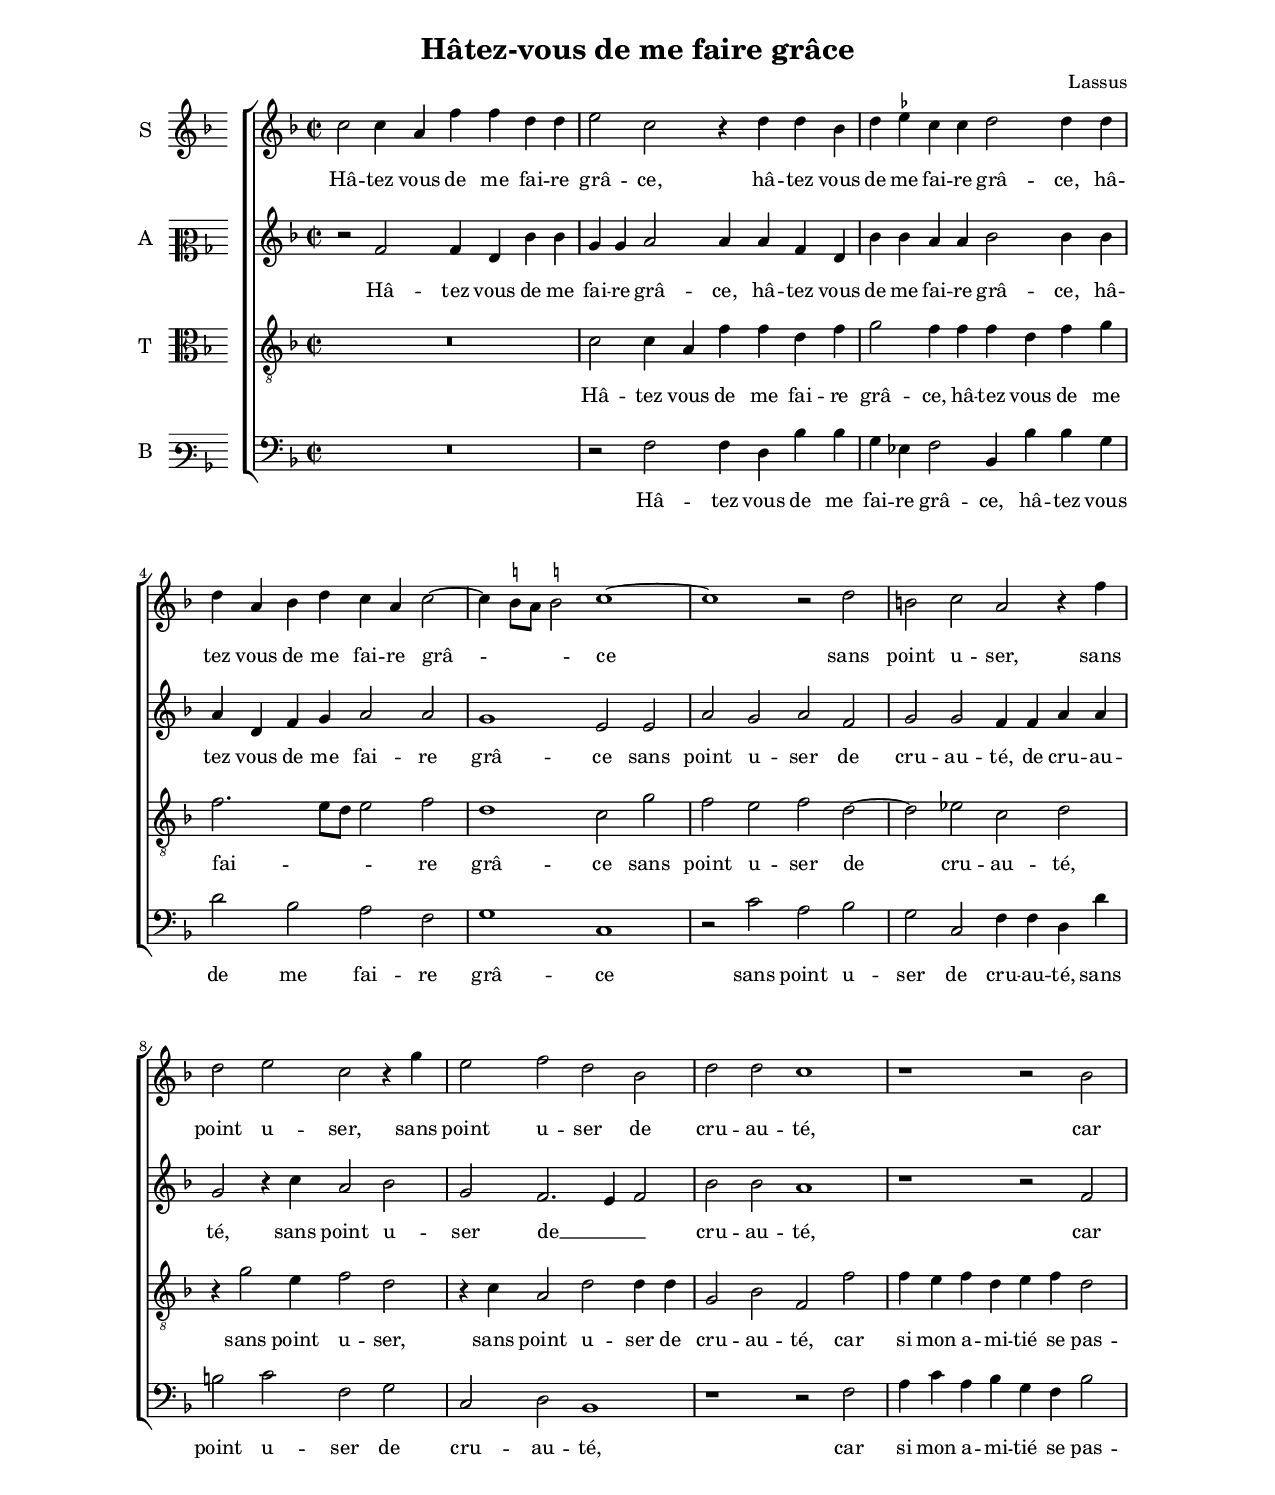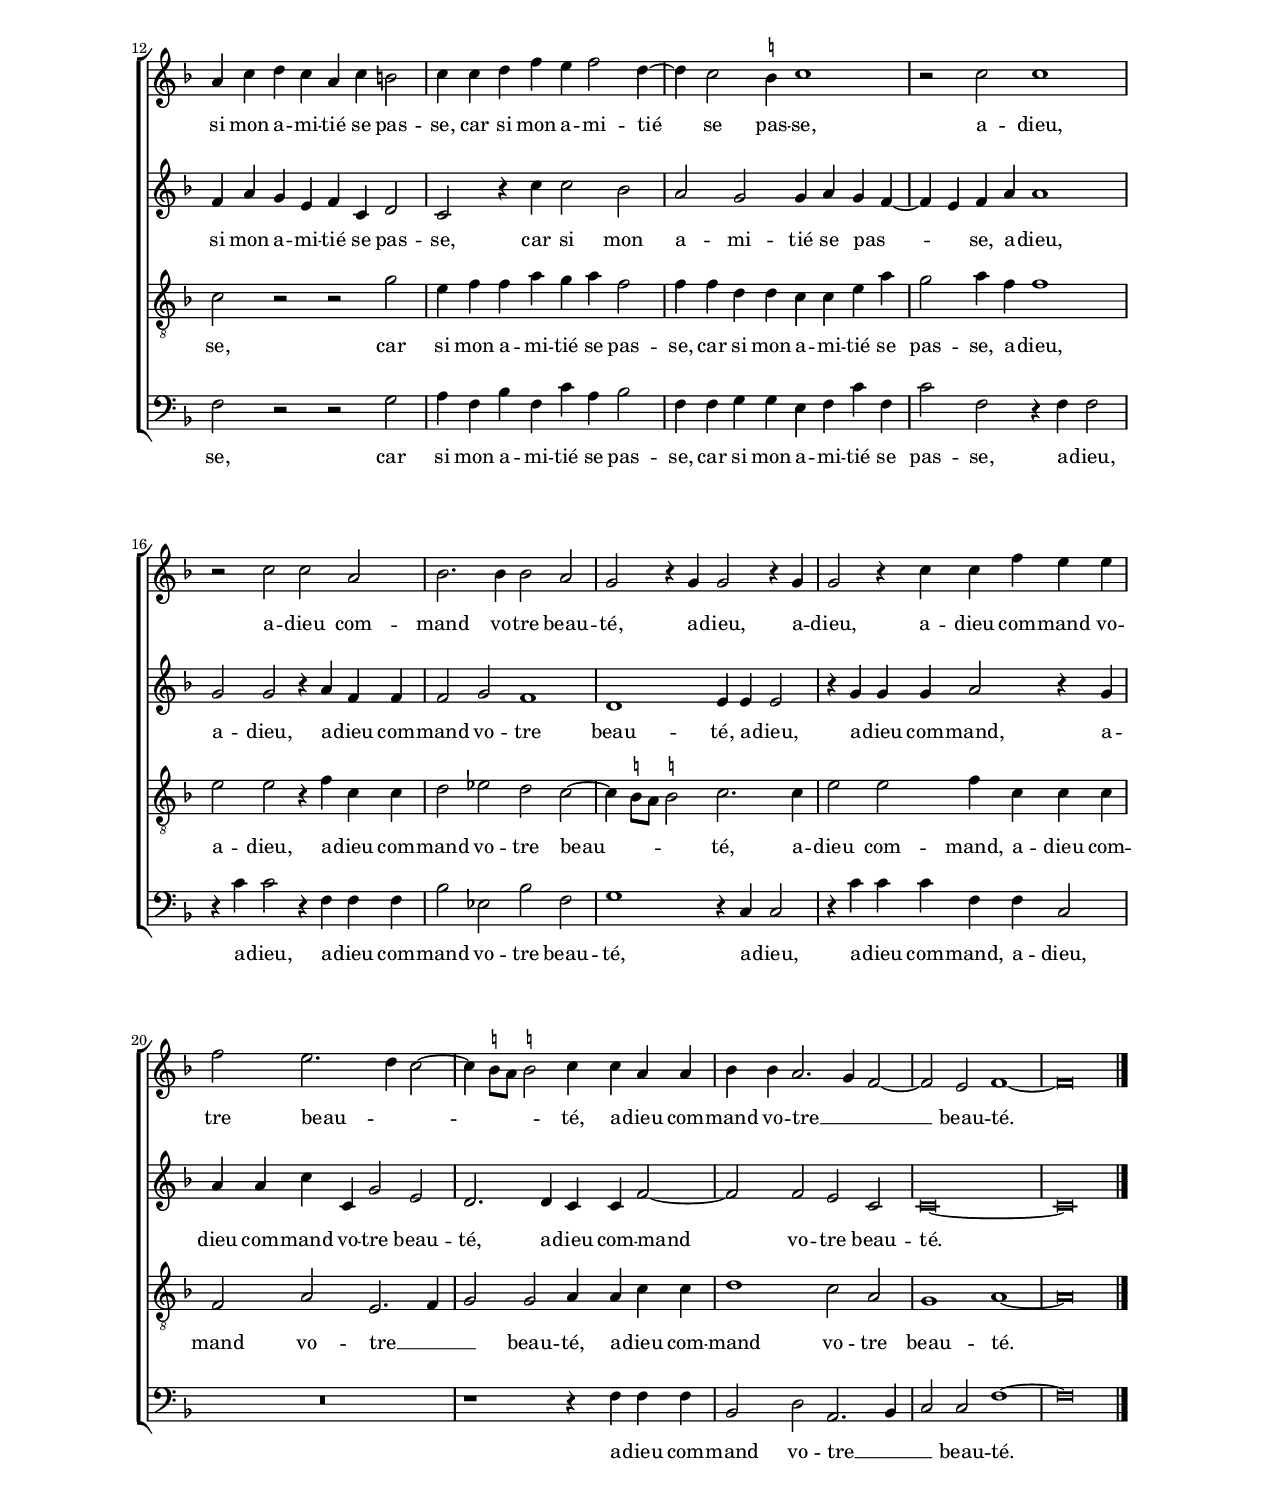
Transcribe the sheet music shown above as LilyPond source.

\header
{
  title="Hâtez-vous de me faire grâce"
  composer="Lassus"
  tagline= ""
}

\version "2.18.2"
\include "deutsch.ly"
#(set-global-staff-size 16)
#(set-default-paper-size "letter")
#(ly:set-option 'point-and-click #f)

	
global = {
	\key f \major
	\time 2/2 \set Score.measureLength = #(ly:make-moment 2/1)
	}

	ficta = { \once \set suggestAccidentals = ##t }
	
	forget = #(define-music-function (parser location music) (ly:music?) #{
		\accidentalStyle forget
		$music
		\accidentalStyle default
		#})
	
	m = \melisma
	me = \melismaEnd


\paper
	{
	top-margin = 1.8 \cm
	bottom-margin = 1.8 \cm
	left-margin = 2.5 \cm
	right-margin = 2.5 \cm
	ragged-bottom = ##f
	ragged-last-bottom = ##f
	print-page-number = ##f
	system-system-spacing = #'((basic-distance . 18) (minimum-distance . 14) (padding . 7) (strechability . 250))
%	systems-per-page = 3
%	min-systems-per-page = 3
%	oddHeaderMarkup = \markup { \fill-line { \null \null \column \right-align { \fontsize #1 \fromproperty #'page:page-number-string \null } } }
%	evenHeaderMarkup = \markup { \column \right-align { \fontsize #1 \fromproperty #'page:page-number-string \null } }
	}


incipitcantus = \markup { \score {
	{
	\set Staff.instrumentName = \markup { \fontsize #1 "S" }
	\key f \major
	\clef violin
	s4 \bar ""
	}
	\layout  {
	raggedright = ##t
	indent = 0.7 \cm
	line-width = 1.7 \cm
	\context { \Staff \remove Time_signature_engraver }
	\override Staff.Clef.Y-extent = #'(0 . 0)
	}} \hspace #1 }
	
      
incipitaltus = \markup { \score {
	{
	\set Staff.instrumentName = \markup { \fontsize #1 "A" }
	\key f \major
	\clef mezzosoprano
	s4 \bar ""
	}
	\layout  {
	raggedright = ##t
	indent = 0.7 \cm
	line-width = 1.7 \cm
	\context { \Staff \remove Time_signature_engraver }
	\override Staff.Clef.Y-extent = #'(0 . 0)
	}} \hspace #1 }


incipittenor = \markup { \score {
	{
	\set Staff.instrumentName = \markup { \fontsize #1 "T" }
	\key f \major
	\clef alto
	s4 \bar ""
	}
	\layout  {
	raggedright = ##t
	indent = 0.7 \cm
	line-width = 1.7 \cm
	\context { \Staff \remove Time_signature_engraver }
	\override Staff.Clef.Y-extent = #'(0 . 0)
	}} \hspace #1 }


incipitbassus = \markup { \score {
	{
	\set Staff.instrumentName = \markup { \fontsize #1 "B" }
	\key f \major
	\clef varbaritone
	s4 \bar ""
	}
	\layout  {
	raggedright = ##t
	indent = 0.7 \cm
	line-width = 1.7 \cm
	\context { \Staff \remove Time_signature_engraver }
	\override Staff.Clef.Y-extent = #'(0 . 0)
	}} \hspace #1 }


cantus =  \relative c''
	{
	c2 c4 a f' f d d
	e2 c r4 d d b
	d4 \ficta es c c d2 d4 d
	d4 a b d c a c2~
%5
	c4 \stemDown \ficta h8 a \stemNeutral \ficta h!2 c1~ |
	c1 r2 d
	h2 c a r4 f'
	d2 e c r4 g'
	e2 f d b
%10
	d2 d c1 |
	r1 r2 b
	a4 c d c a c h2
	c4 c d f e4 f2 d4~
	d4 c2 \ficta h4 c1
%15
	r2 c c1 |
	r2 c c a
	b2. b4 b2 a
	g2 r4 g g2 r4 g
	g2 r4 c c f e e
%20
	f2 e2. d4 c2~ |
	c4 \stemDown \ficta h8 a \stemNeutral \ficta h!2 c4 c a a
	b4 b a2. g4 f2~
	f2 e f1~
	f\breve \bar "|." |
	}


altus =  \relative c'
        {
	r2 f f4 d b' b
	g4 g a2 a4 a f d
	b'4 b a a b2 b4 b
	a4 d, f g a2 a
%5
	g1 e2 e |
	a2 g a f
	g2 g f4 f a a
	g2 r4 c a2 b
	g2 f2. e4 f2
%10
	b2 b a1 |
	r1 r2 f
	f4 a g e f c d2
	c2 r4 c' c2 b
	a2 g g4 a g f~
%15
	f4 e f a a1 |
	g2 g r4 a f f
	f2 g f1
	d1 e4 e e2
	r4 g g g a2 r4 g
%20
	a4 a c c, g'2 e |
	d2. d4 c c f2~
	f2 f e c
	c\breve~
	c\breve |
	}


tenor =  \relative c'
	{
	R\breve
	c2 c4 a f' f d f
	g2 f4 f f d f g
	f2. e8 d e2 f
%5
	d1 c2 g' |
	f2 e f d~
	d2 es c d
	r4 g2 e4 f2 d
	r4 c a2 d d4 d
%10
	g,2 b f f' |
	f4 e f d e f d2
	c2 r r g'
	e4 f f a g a f2
	f4 f d d c c e a
%15
	g2 a4 f f1 |
	e2 e r4 f c c
	d2 es d c~
	c4 \stemDown \ficta h8 a \stemNeutral \ficta h!2 c2. c4
	e2 e f4 c c c
%20
	f,2 a e2. f4 |
	g2 g a4 a c c
	d1 c2 a
	g1 a~
	a\breve |
	}


bassus  =  \relative c
	{
	R\breve
	r2 f f4 d b' b
	g4 es f2 b,4 b' b g
	d'2 b a f
%5
	g1 c, |
	r2 c' a b
	g2 c, f4 f d d'
	h2 c f, g
	c,2 d b1
%10
	r1 r2 f' |
	a4 c a b g f b2
	f2 r r g
	a4 f b f c' a b2
	f4 f g g e f c' f,
%15
	c'2 f, r4 f f2 |
	r4 c' c2 r4 f, f f
	b2 es, b' f
	g1 r4 c, c2
	r4 c' c c f, f c2
%20
	R\breve |
	r1 r4 f f f
	b,2 d a2. b4
	c2 c f1~
	f\breve |
	}

lyricscantus = \lyricmode {
	Hâ -- tez vous de me fai -- re grâ -- ce,
	hâ -- tez vous de me fai -- re grâ -- ce,
	hâ -- tez vous de me fai -- re grâ -- _ _ _ ce
	sans point u -- ser,
	sans point u -- ser,
	sans point u -- ser de cru -- au -- té,
	car si mon a -- mi -- tié se pas -- se,
	car si mon a -- mi -- tié se pas -- se,
	a -- dieu, a -- dieu com -- mand vo -- tre beau -- té,
	a -- dieu, a -- dieu, a -- dieu com -- mand vo -- tre beau -- _ _ _ _ _ té,
	a -- dieu com -- mand vo -- tre __ _ _ beau -- té.
	}


lyricsaltus = \lyricmode {
	Hâ -- tez vous de me fai -- re grâ -- ce,
	hâ -- tez vous de me fai -- re grâ -- ce,
	hâ -- tez vous de me fai -- re grâ -- ce
	sans point u -- ser de cru -- au -- té,
	de cru -- au -- té,
	sans point u -- ser de __ _ _ cru -- au -- té,
	car si mon a -- mi -- tié se pas -- se,
	car si mon a -- mi -- tié se pas -- _ _ se,
	a -- dieu, a -- dieu, a -- dieu com -- mand vo -- tre beau -- té,
	a -- dieu, a -- dieu com -- mand,
	a -- dieu com -- mand vo -- tre beau -- té,
	a -- dieu com -- mand vo -- tre beau -- té.
	}


lyricstenor = \lyricmode {
	Hâ -- tez vous de me fai -- re grâ -- ce,
	hâ -- tez vous de me fai -- _ _ _ re grâ -- ce
	sans point u -- ser de cru -- au -- té,
	sans point u -- ser,
	sans point u -- ser de cru -- au -- té,
	car si mon a -- mi -- tié se pas -- se,
	car si mon a -- mi -- tié se pas -- se,
	car si mon a -- mi -- tié se pas -- se,
	a -- dieu, a -- dieu, a -- dieu com -- mand vo -- tre beau -- _ _ _ té,
	a -- dieu com -- mand,
	a -- dieu com -- mand vo -- tre __ _ _ beau -- té,
	a -- dieu com -- mand vo -- tre beau -- té.
	}


lyricsbassus = \lyricmode {
	Hâ -- tez vous de me fai -- re grâ -- ce,
	hâ -- tez vous de me fai -- re grâ -- ce
	sans point u -- ser de cru -- au -- té,
	sans point u -- ser de cru -- au -- té,
	car si mon a -- mi -- tié se pas -- se,
	car si mon a -- mi -- tié se pas -- se,
	car si mon a -- mi -- tié se pas -- se,
	a -- dieu, a -- dieu, a -- dieu com -- mand vo -- tre beau -- té,
	a -- dieu, a -- dieu com -- mand,
	a -- dieu,
	a -- dieu com -- mand vo -- tre __ _ _ beau -- té.
	}


\score
{  
	% \transpose {
	\new ChoirStaff \with { \override StaffGrouper.staff-staff-spacing.basic-distance = #13 }
	<<

	\new Staff << \global
	\new Voice="v1" {
		\set Staff.instrumentName=\incipitcantus
		\set Staff.midiInstrument = "reed organ"
		\clef "violin"
		\cantus }
	\new Lyrics \lyricsto "v1" {\lyricscantus }
	>>


	\new Staff << \global
	\new Voice="v2" {
		\set Staff.instrumentName=\incipitaltus
		\set Staff.midiInstrument = "reed organ"
		\clef "violin" 
		\altus}
	\new Lyrics \lyricsto "v2" {\lyricsaltus }
	>>


	\new Staff << \global
	\new Voice="v3" {
		\set Staff.instrumentName=\incipittenor
		\set Staff.midiInstrument = "reed organ"
		\clef "G_8"
		\tenor }
	\new Lyrics \lyricsto "v3" {\lyricstenor }
	>>


	\new Staff << \global
	\new Voice="v4" {
		\set Staff.instrumentName=\incipitbassus
		\set Staff.midiInstrument = "reed organ"
		\clef "bass" 
		\bassus }
	\new Lyrics \lyricsto "v4" {\lyricsbassus}
	>>

	>>
	% } % transpose

	\layout
	{
	indent = 1.8 \cm
	\context { \Lyrics \override VerticalAxisGroup.nonstaff-relatedstaff-spacing.padding = #2 }
	\context { \Staff \override TimeSignature.break-visibility = #end-of-line-invisible }
%	\context { \Staff \override InstrumentName.X-offset = #'-25 }
	\context { \Voice \override Slur.transparent = ##t }
%	\context { \Voice \override AccidentalSuggestion.avoid-slur = #'ignore }
%	\context { \Voice \override AccidentalSuggestion.outside-staff-priority = ##f }
%	\context { \Score \override BarNumber.padding = #2 }
	\context { \Voice \override NoteHead.style = #'baroque }
	}

\midi
	{
    	\tempo 2 = 90
	}
	
}


% EOF